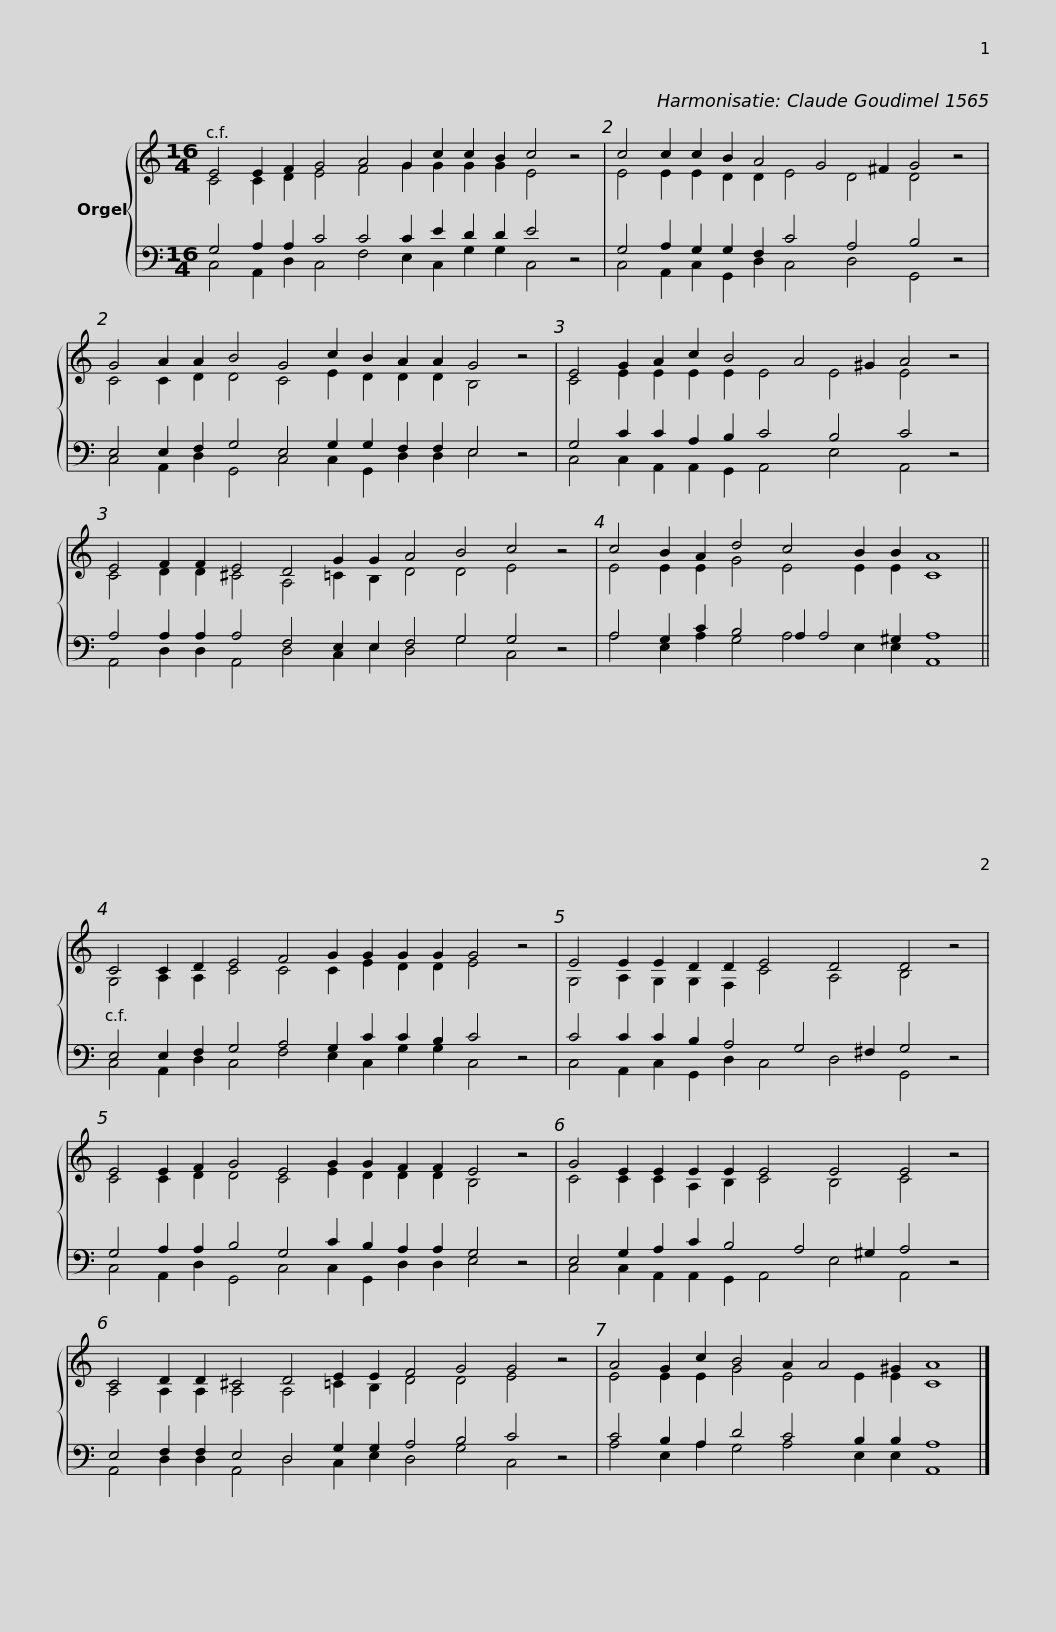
X:1
%%score { ( 1 2 ) | ( 3 4 ) }
L:1/8
M:16/4
I:linebreak $
K:C
V:1 treble
V:2 treble
V:3 bass
V:4 bass
V:1
 E4 E2 F2 G4 A4 G2 c2 c2 B2 c4 z4 |$ c4 c2 c2 B2 A4 G4 ^F2 G4 z4 |$ G4 A2 A2 B4 G4 c2 B2 A2 A2 G4 z4 |$ E4 G2 A2 c2 B4 A4 ^G2 A4 z4 |$ E4 F2 F2 E4 D4 G2 G2 A4 B4 c4 z4 |$ %5
 c4 B2 A2 d4 c4 B2 B2 A8 ||$ C4 C2 D2 E4 F4 G2 G2 G2 G2 G4 z4 |$ E4 E2 E2 D2 D2 E4 D4 D4 z4 |$ E4 E2 F2 G4 E4 G2 G2 F2 F2 E4 z4 |$ G4 E2 E2 E2 E2 E4 E4 E4 z4 |$ %10
 C4 D2 D2 ^C4 D4 E2 E2 F4 G4 G4 z4 |$ A4 G2 c2 B4 A2 A4 ^G2 A8 |] %12
V:2
 C4 C2 D2 E4 F4 G2 G2 G2 G2 E4 x4 |$ E4 E2 E2 D2 D2 E4 D4 D4 x4 |$ C4 C2 D2 D4 C4 E2 D2 D2 D2 B,4 x4 |$ C4 E2 E2 E2 E2 E4 E4 E4 x4 |$ C4 D2 D2 ^C4 A,4 =C2 B,2 D4 D4 E4 x4 |$ %5
 E4 E2 E2 G4 E4 E2 E2 C8 ||$ G,4 A,2 A,2 C4 C4 C2 E2 D2 D2 E4 x4 |$ G,4 A,2 G,2 G,2 F,2 C4 A,4 B,4 x4 |$ C4 C2 D2 D4 C4 E2 D2 D2 D2 B,4 x4 |$ C4 C2 C2 A,2 B,2 C4 B,4 C4 x4 |$ %10
 A,4 A,2 A,2 A,4 A,4 =C2 B,2 D4 D4 E4 x4 |$ E4 E2 E2 G4 E4 E2 E2 C8 |] %12
V:3
 G,4 A,2 A,2 C4 C4 C2 E2 D2 D2 E4 z4 |$ G,4 A,2 G,2 G,2 F,2 C4 A,4 B,4 z4 |$ E,4 E,2 F,2 G,4 E,4 G,2 G,2 F,2 F,2 E,4 z4 |$ G,4 C2 C2 A,2 B,2 C4 B,4 C4 z4 |$ A,4 A,2 A,2 A,4 F,4 E,2 E,2 F,4 G,4 G,4 z4 |$ %5
 A,4 G,2 C2 B,4 A,2 A,4 ^G,2 A,8 ||$ E,4 E,2 F,2 G,4 A,4 G,2 C2 C2 B,2 C4 z4 |$ C4 C2 C2 B,2 A,4 G,4 ^F,2 G,4 z4 |$ G,4 A,2 A,2 B,4 G,4 C2 B,2 A,2 A,2 G,4 z4 |$ E,4 G,2 A,2 C2 B,4 A,4 ^G,2 A,4 z4 |$ %10
 E,4 F,2 F,2 E,4 D,4 G,2 G,2 A,4 B,4 C4 z4 |$ C4 B,2 A,2 D4 C4 B,2 B,2 A,8 |] %12
V:4
 C,4 A,,2 D,2 C,4 F,4 E,2 C,2 G,2 G,2 C,4 x4 |$ C,4 A,,2 C,2 G,,2 D,2 C,4 D,4 G,,4 x4 |$ C,4 A,,2 D,2 G,,4 C,4 C,2 G,,2 D,2 D,2 E,4 x4 |$ C,4 C,2 A,,2 A,,2 G,,2 A,,4 E,4 A,,4 x4 |$ A,,4 D,2 D,2 A,,4 D,4 C,2 E,2 D,4 G,4 C,4 x4 |$ %5
 A,4 E,2 A,2 G,4 A,4 E,2 E,2 A,,8 ||$ C,4 A,,2 D,2 C,4 F,4 E,2 C,2 G,2 G,2 C,4 x4 |$ C,4 A,,2 C,2 G,,2 D,2 C,4 D,4 G,,4 x4 |$ C,4 A,,2 D,2 G,,4 C,4 C,2 G,,2 D,2 D,2 E,4 x4 |$ C,4 C,2 A,,2 A,,2 G,,2 A,,4 E,4 A,,4 x4 |$ %10
 A,,4 D,2 D,2 A,,4 D,4 C,2 E,2 D,4 G,4 C,4 x4 |$ A,4 E,2 A,2 G,4 A,4 E,2 E,2 A,,8 |] %12
